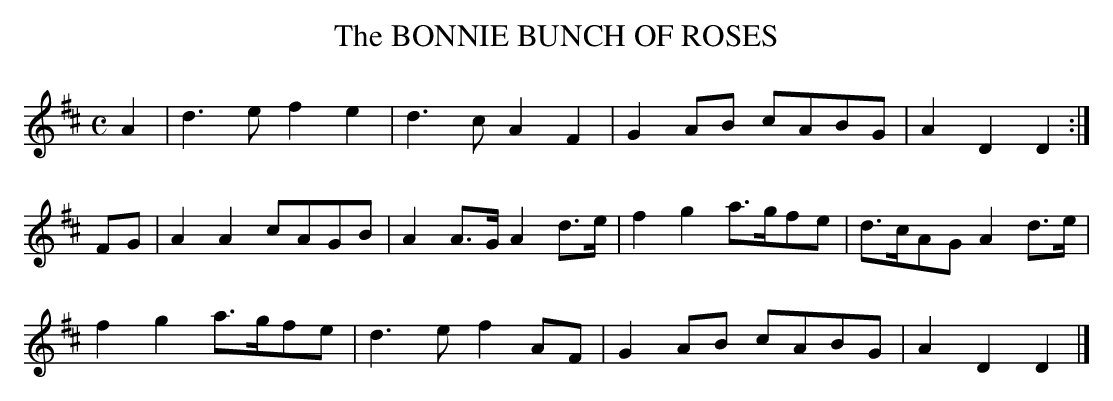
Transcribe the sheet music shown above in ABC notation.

X:1
T:BONNIE BUNCH OF ROSES, The
Y:"moderate"
M:C
L:1/8
K:D
A2|d3e f2e2|d3c A2F2|G2AB cABG|A2D2D2:|
FG|A2A2 cAGB|A2A>G A2d>e|f2g2 a>gfe|d>cAG A2d>e|
f2g2 a>gfe|d3e f2AF|G2AB cABG|A2D2D2|]
